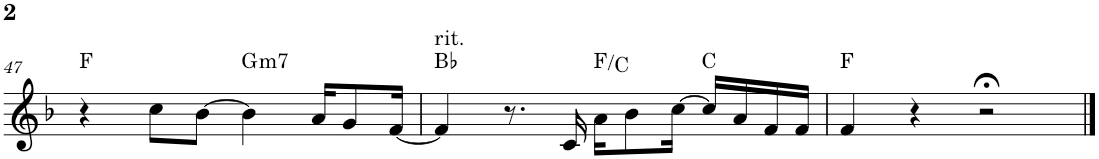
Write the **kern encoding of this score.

**kern	**harte
*part1	*part1
*staff1	*
*I"P1	*
!!LO:PB:g=z
*clefG2	*
*k[b-]	*
*F:	*
*M4/4	*
=47	=47
4r	F:maj
8cc\L	.
[>8b-\J	.
!	!LO:H:kt=m7
4b-\]	G:min7
16a/KL	.
8g/	.
[<16f/Jk	.
=48	=48
!LO:TX:a:t=rit.	!
4f/]	Bb:maj
8.r	.
16c/	.
16a\KL	F:maj/5
8b-\	.
[>16cc\Jk	.
16cc/LL]	C:maj
16a/	.
16f/	.
16f/JJ	.
=49	=49
4f/	F:maj
4r	.
2r;<	.
==	==
*-	*-
